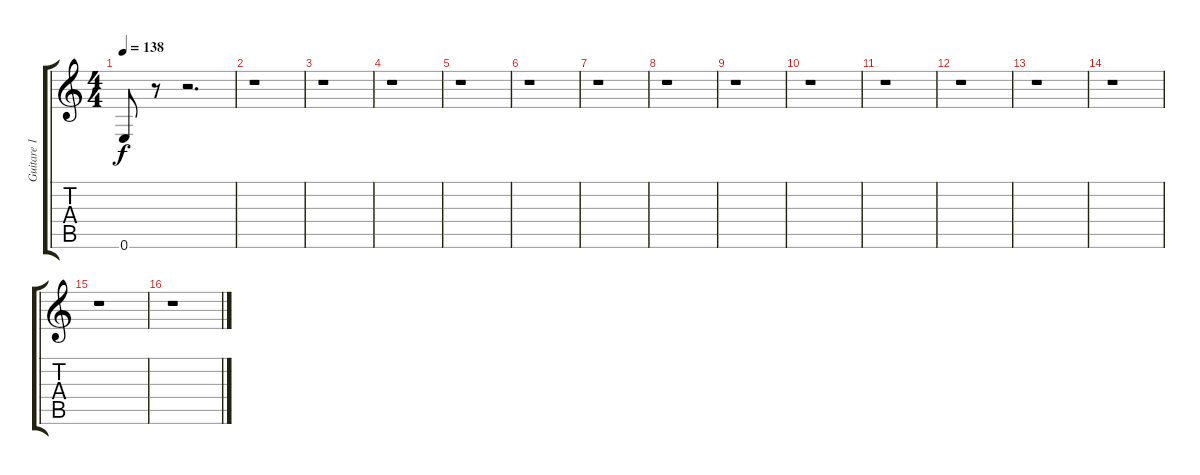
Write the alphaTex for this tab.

\track ("Guitare 1" "Guitare 1") {instrument distortionguitar}
\staff {score tabs}
\tuning (E4 B3 G3 D3 A2 E2) {hide}
\ts (4 4)
\tempo 138
\clef g2
\ks c
0.6.8{dy f} r.8 r.2{d} |
r.1 |
r.1 |
r.1 |
r.1 |
r.1 |
r.1 |
r.1 |
r.1 |
r.1 |
r.1 |
r.1 |
r.1 |
r.1 |
r.1 |
r.1
